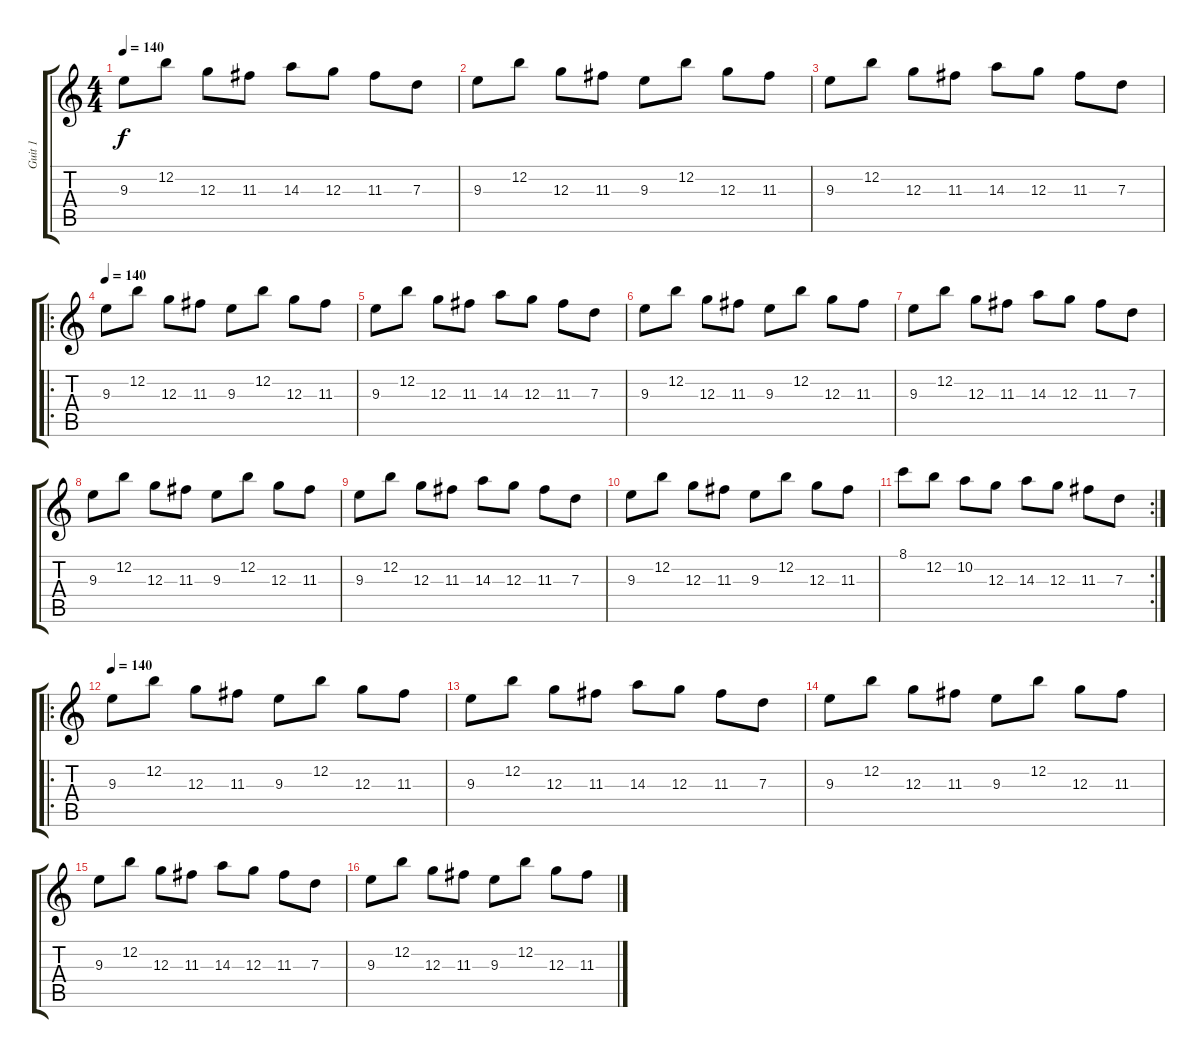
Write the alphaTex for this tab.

\track ("Guit 1" "Guit 1") {instrument distortionguitar}
\staff {score tabs}
\tuning (E4 B3 G3 D3 A2 E2) {hide}
\ts (4 4)
\tempo 140
\clef g2
\ks c
9.3.8{dy f} 12.2.8 12.3.8 11.3.8 14.3.8 12.3.8 11.3.8 7.3.8 |
9.3.8 12.2.8 12.3.8 11.3.8 9.3.8 12.2.8 12.3.8 11.3.8 |
9.3.8 12.2.8 12.3.8 11.3.8 14.3.8 12.3.8 11.3.8 7.3.8 |
\ro
\tempo 140
9.3.8 12.2.8 12.3.8 11.3.8 9.3.8 12.2.8 12.3.8 11.3.8 |
9.3.8 12.2.8 12.3.8 11.3.8 14.3.8 12.3.8 11.3.8 7.3.8 |
9.3.8 12.2.8 12.3.8 11.3.8 9.3.8 12.2.8 12.3.8 11.3.8 |
9.3.8 12.2.8 12.3.8 11.3.8 14.3.8 12.3.8 11.3.8 7.3.8 |
9.3.8 12.2.8 12.3.8 11.3.8 9.3.8 12.2.8 12.3.8 11.3.8 |
9.3.8 12.2.8 12.3.8 11.3.8 14.3.8 12.3.8 11.3.8 7.3.8 |
9.3.8 12.2.8 12.3.8 11.3.8 9.3.8 12.2.8 12.3.8 11.3.8 |
\rc 2
8.1.8 12.2.8 10.2.8 12.3.8 14.3.8 12.3.8 11.3.8 7.3.8 |
\ro
\tempo 140
9.3.8 12.2.8 12.3.8 11.3.8 9.3.8 12.2.8 12.3.8 11.3.8 |
9.3.8 12.2.8 12.3.8 11.3.8 14.3.8 12.3.8 11.3.8 7.3.8 |
9.3.8 12.2.8 12.3.8 11.3.8 9.3.8 12.2.8 12.3.8 11.3.8 |
9.3.8 12.2.8 12.3.8 11.3.8 14.3.8 12.3.8 11.3.8 7.3.8 |
9.3.8 12.2.8 12.3.8 11.3.8 9.3.8 12.2.8 12.3.8 11.3.8
